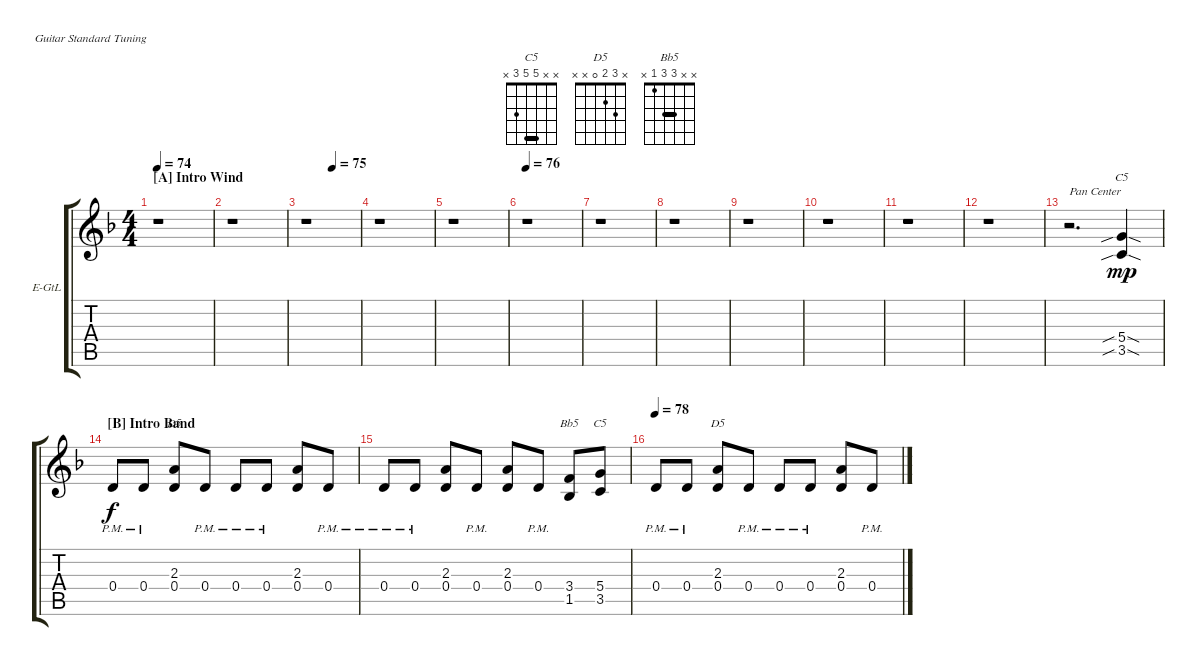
\bracketExtendMode groupsimilarinstruments
\firstSystemTrackNameOrientation horizontal
\otherSystemsTrackNameOrientation horizontal
\track ("Vivian Campbell L" "E-GtL") {instrument distortionguitar}
\staff {score tabs}
\tuning (E4 B3 G3 D3 A2 E2)
\chord ("C5" x x 5 5 3 x) {barre 5}
\chord ("D5" x 3 2 0 x x)
\chord ("Bb5" x x 3 3 1 x) {barre 3}
\ts (4 4)
\section ("A" "Intro Wind")
\tempo 74
\clef g2
\ks dminor
r.1{dy mp instrument distortionguitar} |
r.1 |
\tempo (75 0.5)
r.1 |
\beaming (8 2 2 2 2)
r.1 |
r.1 |
\tempo 76
r.1 |
r.1 |
r.1 |
r.1 |
r.1 |
r.1 |
r.1 |
r.2{d txt "Pan Center"} (3.5{sib sod} 5.4{sib sod}).4{ch "C5"} |
\section ("B" "Intro Band")
0.4{pm}.8{dy f} 0.4{pm}.8 (0.4 2.3).8{ch "D5"} 0.4{pm}.8 0.4{pm}.8 0.4{pm}.8 (0.4 2.3).8 0.4{pm}.8 |
0.4{pm}.8 0.4{pm}.8 (0.4 2.3).8 0.4{pm}.8 (0.4 2.3).8 0.4{pm}.8 (1.5 3.4).8{ch "Bb5"} (3.5 5.4).8{ch "C5"} |
\tempo 78
0.4{pm}.8 0.4{pm}.8 (0.4 2.3).8{ch "D5"} 0.4{pm}.8 0.4{pm}.8 0.4{pm}.8 (0.4 2.3).8 0.4{pm}.8
